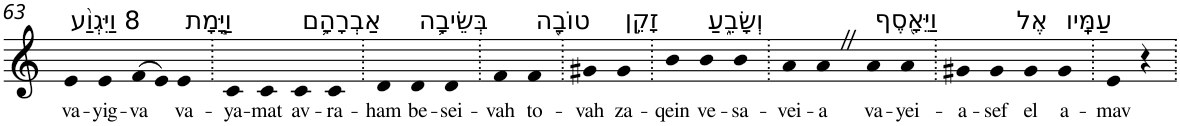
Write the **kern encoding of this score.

**kern	**text
*part1	*part1
*staff1	*staff1
*I"Piano	*
*I'Pno	*
!!LO:PB:g=z
*clefG2	*
*k[]	*
=63	=63
!LO:TX:a:t=8 וַיִּגְוַ֨ע	!
!	!LO:LY:b
4e	va-
!	!LO:LY:b
4e	-yig-
!	!LO:LY:b
(>8f	-va
8e)	.
!LO:TX:a:t=וַיָּ֧מָת	!
!	!LO:LY:b
4e	va-
=64.	=64.
!	!LO:LY:b
4c	-ya-
!	!LO:LY:b
4c	-mat
!LO:TX:a:t=אַבְרָהָ֛ם	!
!	!LO:LY:b
4c	av-
!	!LO:LY:b
4c	-ra-
=65.	=65.
!	!LO:LY:b
4d	-ham
!LO:TX:a:t=בְּשֵׂיבָ֥ה	!
!	!LO:LY:b
4d	be-
!	!LO:LY:b
4d	-sei-
=66.	=66.
!	!LO:LY:b
4f	-vah
!LO:TX:a:t=טוֹבָ֖ה	!
!	!LO:LY:b
4f	to-
=67.	=67.
!	!LO:LY:b
4g#X	-vah
!LO:TX:a:t=זָקֵ֣ן	!
!	!LO:LY:b
4g#	za-
=68.	=68.
!	!LO:LY:b
4b	-qein
!LO:TX:a:t=וְשָׂבֵ֑עַ	!
!	!LO:LY:b
4b	ve-
!	!LO:LY:b
4b	-sa-
=69.	=69.
!	!LO:LY:b
4a	-vei-
!	!LO:LY:b
4aZ	-a
!LO:TX:a:t=וַיֵּאָ֖סֶף	!
!	!LO:LY:b
4a	va-
!	!LO:LY:b
4a	-yei-
=70.	=70.
!	!LO:LY:b
4g#X	-a-
!	!LO:LY:b
4g#	-sef
!LO:TX:a:t=אֶל	!
!	!LO:LY:b
4g#	el
!LO:TX:a:t=עַמָּֽיו	!
!	!LO:LY:b
4g#	a-
=71.	=71.
!	!LO:LY:b
4e	-mav
4r	.
=.	=.
*-	*-
